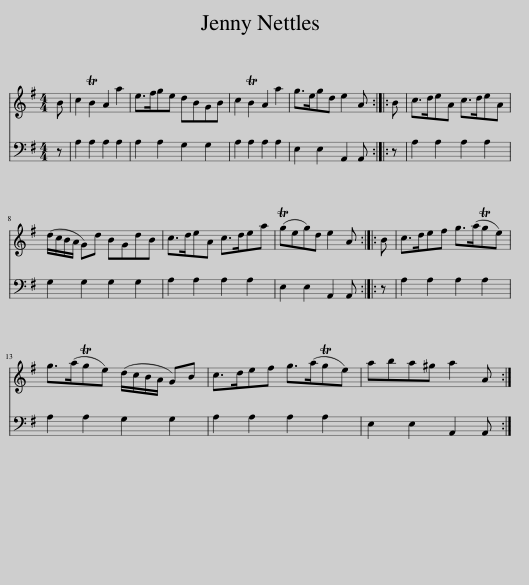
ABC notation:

X:1
%%score 1 2
L:1/8
M:4/4
I:linebreak $
K:G
V:1 treble
V:2 bass
V:1
 B | c2 TB2 A2 a2 | e>fge dBGB | c2 TB2 A2 a2 | g>egd e2 A :: %5
 B | c>deA c>deA |$ (d/c/B/A/ G)d BGdB | c>deA c>dea | (Tgeg)d e2 A :: %10
 B | c>def g>(aTge) |$ g>(aTge) (d/c/B/A/ G)B | c>def g>(aTge) | aba^g a2 A :| %15
V:2
 z | A,2 A,2 A,2 A,2 | A,2 A,2 G,2 G,2 | A,2 A,2 A,2 A,2 | E,2 E,2 A,,2 A,, :: %5
 z | A,2 A,2 A,2 A,2 |$ G,2 G,2 G,2 G,2 | A,2 A,2 A,2 A,2 | E,2 E,2 A,,2 A,, :: %10
 z | A,2 A,2 A,2 A,2 |$ A,2 A,2 G,2 G,2 | A,2 A,2 A,2 A,2 | E,2 E,2 A,,2 A,, :| %15
